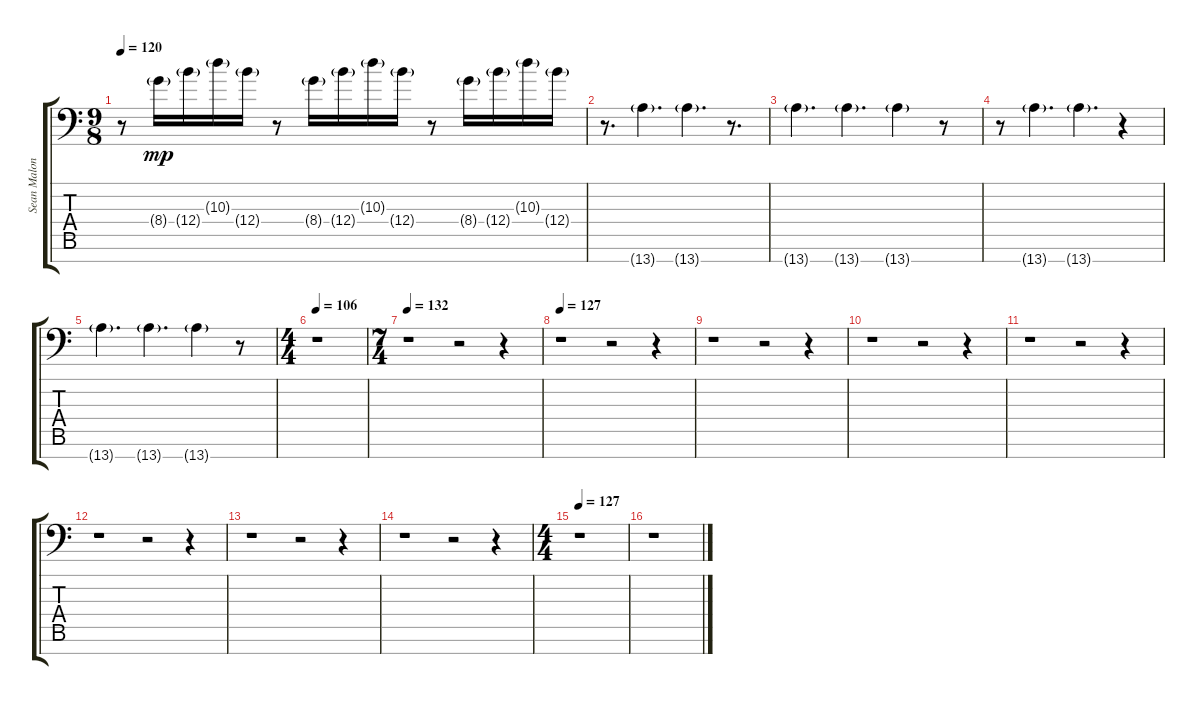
\track ("Sean Malone (Chapman stick rhythm)" "Sean Malon") {instrument slapbass1}
\staff {score tabs}
\tuning (D2 A2 E3 B2 Gb2 Db2 Ab1) {hide}
\ts (9 8)
\tempo 120
\clef f4
\ks c
r.8{dy mp} 8.4{g}.16 12.4{g}.16 10.3{g}.16 12.4{g}.16 r.8 8.4{g}.16 12.4{g}.16 10.3{g}.16 12.4{g}.16 r.8 8.4{g}.16 12.4{g}.16 10.3{g}.16 12.4{g}.16 |
r.8{d} 13.7{g}.4{d} 13.7{g}.4{d} r.8{d} |
13.7{g}.4{d} 13.7{g}.4{d} 13.7{g}.4 r.8 |
r.8 13.7{g}.4{d} 13.7{g}.4{d} r.4 |
13.7{g}.4{d} 13.7{g}.4{d} 13.7{g}.4 r.8 |
\ts (4 4)
\tempo 106
r.1 |
\ts (7 4)
\tempo 132
r.1 r.2 r.4 |
\tempo 127
r.1 r.2 r.4 |
r.1 r.2 r.4 |
r.1 r.2 r.4 |
r.1 r.2 r.4 |
r.1 r.2 r.4 |
r.1 r.2 r.4 |
r.1 r.2 r.4 |
\ts (4 4)
\tempo 127
r.1 |
r.1
